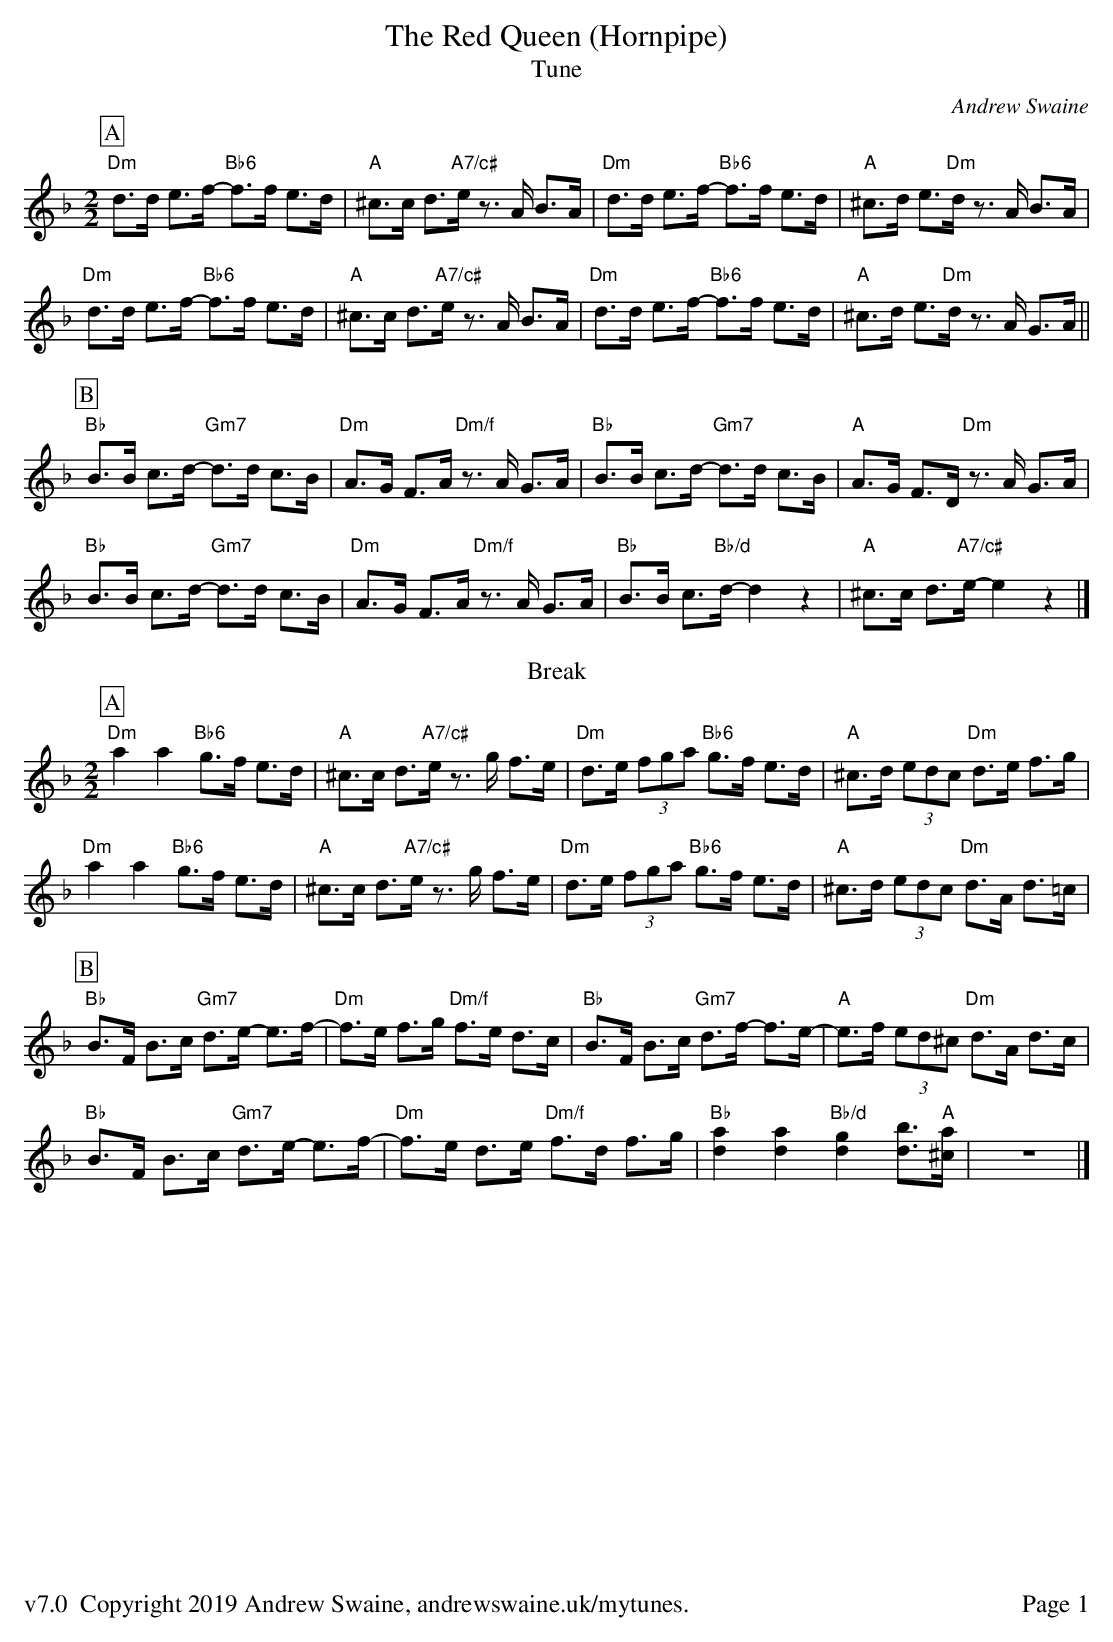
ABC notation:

X:1
T:Red Queen (Hornpipe), The
T:Tune
C:Andrew Swaine
M:2/2
K:Dm
L:1/8
V:gchord=down
P:A
"Dm"d>d e>f- "Bb6"f>f e>d|"A"^c>c d>"A7/c#"e z>A B>A|\
"Dm"d>d e>f- "Bb6"f>f e>d|"A"^c>d e>"Dm"d z>A B>A|
"Dm"d>d e>f- "Bb6"f>f e>d|"A"^c>c d>"A7/c#"e z>A B>A|\
"Dm"d>d e>f- "Bb6"f>f e>d|"A"^c>d e>"Dm"d z>A G>A||
P:B
"Bb"B>B c>d- "Gm7"d>d c>B|"Dm"A>G F>A "Dm/f"z>A G>A|\
"Bb"B>B c>d- "Gm7"d>d c>B|"A"A>G F>D "Dm"z>A G>A|
"Bb"B>B c>d- "Gm7"d>d c>B|"Dm"A>G F>A "Dm/f"z>A G>A|\
"Bb"B>B c>"Bb/d"d- d2 z2|"A"^c>c d>"A7/c#"e- e2 z2|]
T:Break
P:A
"Dm"a2 a2 "Bb6"g>f e>d|"A"^c>c d>"A7/c#"e z>g f>e|\
"Dm"d>e (3fga "Bb6"g>f e>d|"A"^c>d (3edc "Dm"d>e f>g|
"Dm"a2 a2 "Bb6"g>f e>d|"A"^c>c d>"A7/c#"e z>g f>e|\
"Dm"d>e (3fga "Bb6"g>f e>d|"A"^c>d (3edc "Dm"d>A d>=c|
P:B
"Bb"B>F B>c "Gm7"d>e- e>f-|"Dm"f>e f>g "Dm/f"f>e d>c|\
"Bb"B>F B>c "Gm7"d>f- f>e-|"A"e>f (3ed^c "Dm"d>A d>c|
"Bb"B>F B>c "Gm7"d>e- e>f-|"Dm"f>e d>e "Dm/f"f>d f>g|\
"Bb"[d2a2] [d2a2] "Bb/d"[d2g2] [db]>"A"[^ca]|z8|]
